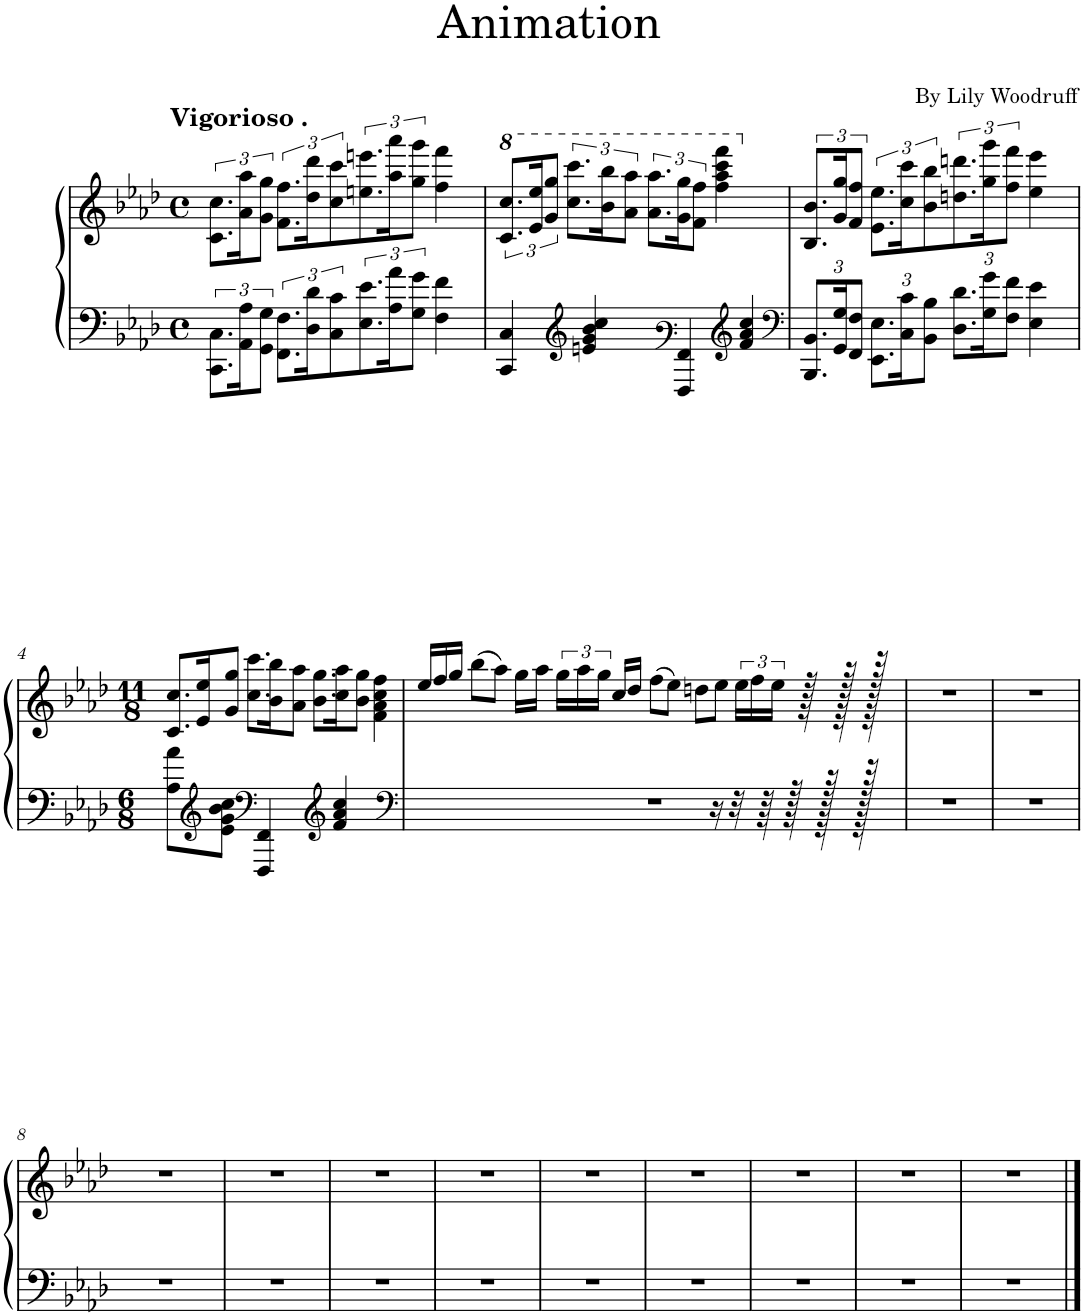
**kern	**kern
*part1	*part1
*staff2	*staff1
*I"Piano	*
*I'Pno.	*
*clefF4	*clefG2
*k[b-e-a-d-]	*k[b-e-a-d-]
*M4/4	*M4/4
*met(c)	*met(c)
=1	=1
!	!LO:TX:a:B:t=Vigorioso .
24.CC\ 24.C\L	24.c\ 24.cc\L
48AA-\ 48A-\K	48a-\ 48aa-\K
24GG\ 24G\J	24g\ 24gg\J
24.FF\ 24.F\L	24.f\ 24.ff\L
48D-\ 48d-\K	48dd-\ 48ddd-\K
24C\ 24c\	24cc\ 24ccc\
24.E-\ 24.e-\	24.een\ 24.eeen\
48A-\ 48a-\K	48aa-\ 48aaa-\K
24G\ 24g\J	24gg\ 24ggg\J
4F\ 4f\	4ff\ 4fff\
=2	=2
*	*M5/8
*	*8va
4CC/ 4C/	24.cc/ 24.ccc/L
.	48ee-/ 48eee-/K
.	24gg/ 24ggg/J
.	24.ccc\ 24.cccc\L
.	48bb-\ 48bbb-\K
.	24aa-\ 24aaa-\J
*clefG2	*
4en/ 4g/ 4b-/ 4cc/	24.aa-\ 24.aaa-\L
.	48gg\ 48ggg\K
.	24ff\ 24fff\J
.	4fff\ 4aaa-\ 4cccc\ 4ffff\
*clefF3	*
4AAA-/ 4AA-/	.
*	*X8va
.	4.ryy
*clefG2	*
4f/ 4a-/ 4cc/	.
=3	=3
*clefF4	*
*M5/8	*M5/8
*Xbrackettup	*
24.BBB-/ 24.BB-/L	24.B-/ 24.b-/L
48GG/ 48G/K	48g/ 48gg/K
24FF/ 24F/J	24f/ 24ff/J
24.EE-\ 24.E-\L	24.e-\ 24.ee-\L
48C\ 48c\K	48cc\ 48ccc\K
24BB-\ 24B-\J	24b-\ 24bb-\
24.D-\ 24.d-\L	24.ddn\ 24.dddn\
48G\ 48g\K	48gg\ 48ggg\K
24F\ 24f\J	24ff\ 24fff\J
4E-\ 4e-\	4ee-\ 4eee-\
!!LO:LB:g=z
=4	=4
*M6/8	*M11/8
8A-\ 8a-\L	8.c/ 8.cc/L
*clefG2	*
8e-\ 8g\ 8b-\ 8cc\J	.
.	16e-/ 16ee-/K
*clefF4	*
4FFF/ 4FF/	8g/ 8gg/J
.	8.cc\ 8.ccc\L
*clefG2	*
4f/ 4a-/ 4cc/	.
.	16b-\ 16bb-\K
.	8a-\ 8aa-\J
2ryy	8.b-\ 8.gg\L
.	16cc\ 16aa-\K
.	8b-\ 8gg\J
.	4f\ 4a-\ 4cc\ 4ff\
8ryy	.
=5	=5
*clefF4	*
128%77r	16ee-/LL
.	16ff/
.	16gg/JJ
.	(8bb-\L
.	8aa-\J)
.	16gg\LL
.	16aa-\JJ
.	48gg\LL
.	48aa-\
16r	.
.	48gg\JJ
.	16cc/LL
32r	.
.	16dd-/JJ
64r	.
128r	.
512r	.
1024r	.
2ryy	.
.	(8ff\L
.	8ee-\J)
.	8ddn\L
.	8ee-\J
16ryy	.
.	48ee-\LL
.	48ff\
32ryy	.
.	48ee-\JJ
.	128r
128ryy	.
.	512r
.	1024r
=6	=6
2.r	8%11r
2ryy	.
8ryy	.
=7	=7
2.r	8%11r
2ryy	.
8ryy	.
!!LO:LB:g=z
=8	=8
2.r	8%11r
2ryy	.
8ryy	.
=9	=9
2.r	8%11r
2ryy	.
8ryy	.
=10	=10
2.r	8%11r
2ryy	.
8ryy	.
=11	=11
2.r	8%11r
2ryy	.
8ryy	.
=12	=12
2.r	8%11r
2ryy	.
8ryy	.
=13	=13
2.r	8%11r
2ryy	.
8ryy	.
=14	=14
2.r	8%11r
2ryy	.
8ryy	.
=15	=15
2.r	8%11r
2ryy	.
8ryy	.
=16	=16
2.r	8%11r
2ryy	.
8ryy	.
==	==
*-	*-
